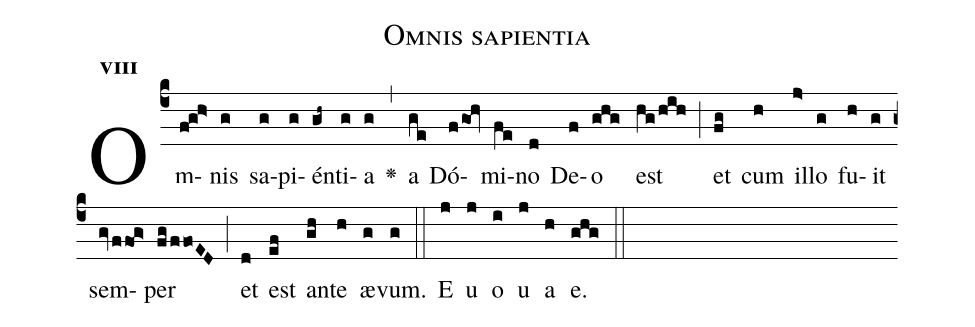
name:Omnis sapientia;
office-part:Antiphona;
mode:8;
%%
initial-style: 1;
name: Omnis sapientia;
book: Antiphonae & Responsoria/Tomus IV, p. 44;
occasion: Dominica XXVII per Annum;
office-part: 1V Ant M-II ad lib;
annotation: 8g2;
centering-scheme: english;
font: OFLSortsMillGoudy;
height: 11;
width: 4.5;
%%
(c4)Om(f!g!h>)nis(g) sa(g)pi(g)én(gh~)ti(g)a(g) <v>\greheightstar</v>(,) a(ge) Dó(fgoh)mi(fe)no(d) De(f)o(ghg) est(hg/hih) (;) et(fg) cum(h) il(j>)lo(g) fu(h)it(g) sem(gvffo!g>)per(fg/ffoED) (;) et(d) est(ef) an(gh)te(h) æ(g)vum.(g) (::) E(j) u(j) o(i) u(j) a(h) e.(ghg) (::)
